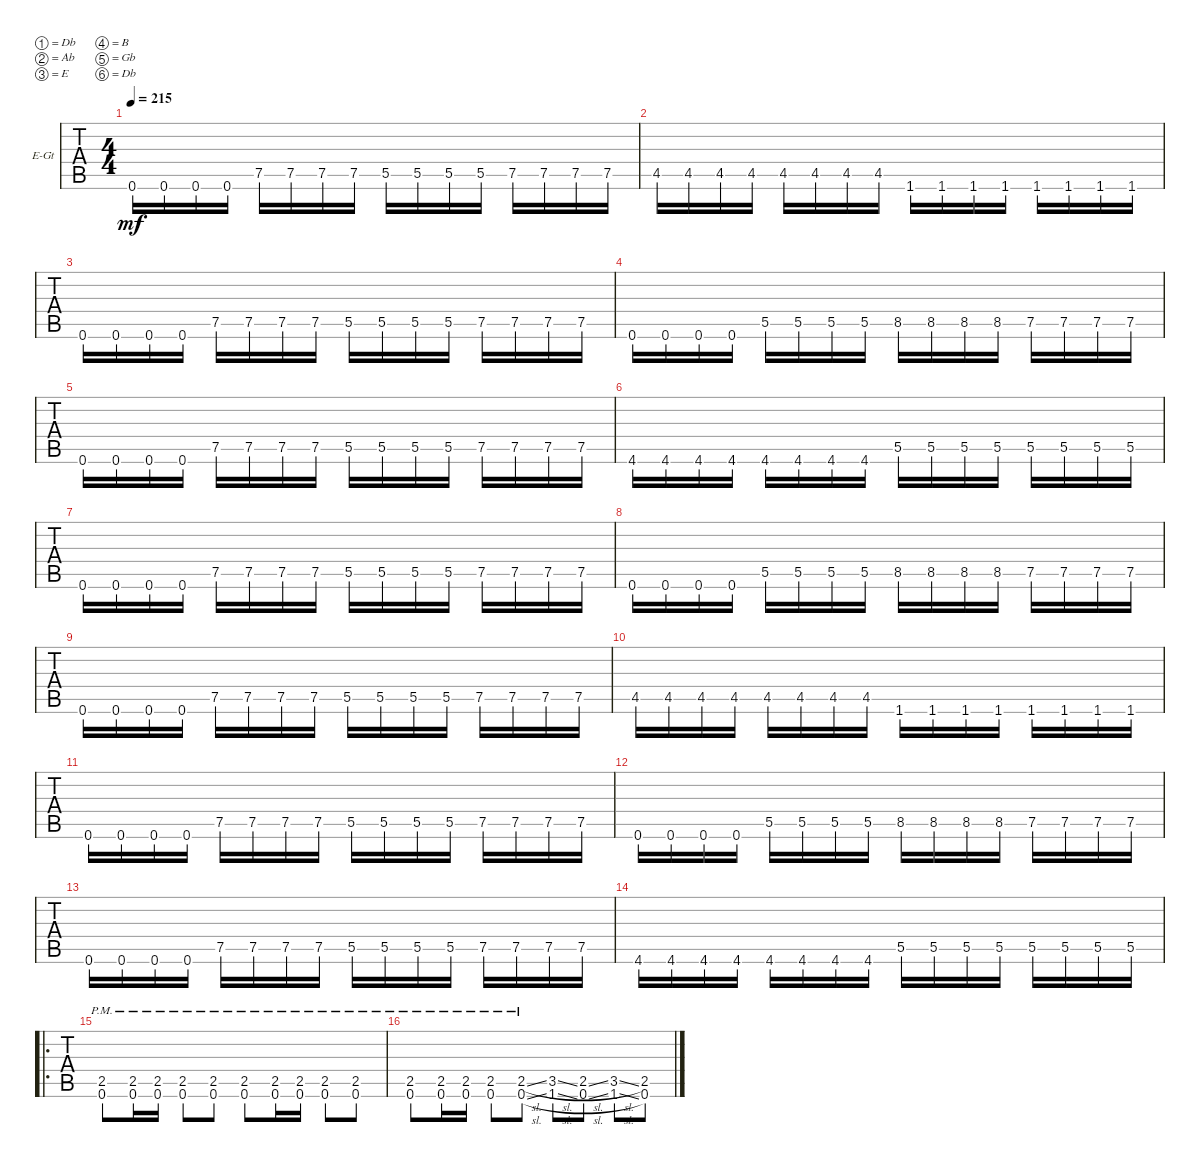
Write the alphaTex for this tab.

\defaultSystemsLayout 4
\bracketExtendMode groupsimilarinstruments
\firstSystemTrackNameOrientation horizontal
\otherSystemsTrackNameOrientation horizontal
\track ("John Gallagher" "E-Gt") {instrument distortionguitar}
\staff {tabs}
\tuning (Db4 Ab3 E3 B2 Gb2 Db2)
\ts (4 4)
\tempo 215
\clef g2
\ks c
0.6.16{dy mf} 0.6.16 0.6.16 0.6.16 7.5.16 7.5.16 7.5.16 7.5.16 5.5.16 5.5.16 5.5.16 5.5.16 7.5.16 7.5.16 7.5.16 7.5.16 |
4.5.16 4.5.16 4.5.16 4.5.16 4.5.16 4.5.16 4.5.16 4.5.16 1.6.16 1.6.16 1.6.16 1.6.16 1.6.16 1.6.16 1.6.16 1.6.16 |
0.6.16 0.6.16 0.6.16 0.6.16 7.5.16 7.5.16 7.5.16 7.5.16 5.5.16 5.5.16 5.5.16 5.5.16 7.5.16 7.5.16 7.5.16 7.5.16 |
0.6.16 0.6.16 0.6.16 0.6.16 5.5.16 5.5.16 5.5.16 5.5.16 8.5.16 8.5.16 8.5.16 8.5.16 7.5.16 7.5.16 7.5.16 7.5.16 |
0.6.16 0.6.16 0.6.16 0.6.16 7.5.16 7.5.16 7.5.16 7.5.16 5.5.16 5.5.16 5.5.16 5.5.16 7.5.16 7.5.16 7.5.16 7.5.16 |
4.6.16 4.6.16 4.6.16 4.6.16 4.6.16 4.6.16 4.6.16 4.6.16 5.5.16 5.5.16 5.5.16 5.5.16 5.5.16 5.5.16 5.5.16 5.5.16 |
0.6.16 0.6.16 0.6.16 0.6.16 7.5.16 7.5.16 7.5.16 7.5.16 5.5.16 5.5.16 5.5.16 5.5.16 7.5.16 7.5.16 7.5.16 7.5.16 |
0.6.16 0.6.16 0.6.16 0.6.16 5.5.16 5.5.16 5.5.16 5.5.16 8.5.16 8.5.16 8.5.16 8.5.16 7.5.16 7.5.16 7.5.16 7.5.16 |
0.6.16 0.6.16 0.6.16 0.6.16 7.5.16 7.5.16 7.5.16 7.5.16 5.5.16 5.5.16 5.5.16 5.5.16 7.5.16 7.5.16 7.5.16 7.5.16 |
4.5.16 4.5.16 4.5.16 4.5.16 4.5.16 4.5.16 4.5.16 4.5.16 1.6.16 1.6.16 1.6.16 1.6.16 1.6.16 1.6.16 1.6.16 1.6.16 |
0.6.16 0.6.16 0.6.16 0.6.16 7.5.16 7.5.16 7.5.16 7.5.16 5.5.16 5.5.16 5.5.16 5.5.16 7.5.16 7.5.16 7.5.16 7.5.16 |
0.6.16 0.6.16 0.6.16 0.6.16 5.5.16 5.5.16 5.5.16 5.5.16 8.5.16 8.5.16 8.5.16 8.5.16 7.5.16 7.5.16 7.5.16 7.5.16 |
0.6.16 0.6.16 0.6.16 0.6.16 7.5.16 7.5.16 7.5.16 7.5.16 5.5.16 5.5.16 5.5.16 5.5.16 7.5.16 7.5.16 7.5.16 7.5.16 |
4.6.16 4.6.16 4.6.16 4.6.16 4.6.16 4.6.16 4.6.16 4.6.16 5.5.16 5.5.16 5.5.16 5.5.16 5.5.16 5.5.16 5.5.16 5.5.16 |
\ro
(0.6{pm} 2.5{pm}).8 (0.6{pm} 2.5{pm}).16 (0.6{pm} 2.5{pm}).16 (0.6{pm} 2.5{pm}).8 (0.6{pm} 2.5{pm}).8 (0.6{pm} 2.5{pm}).8 (0.6{pm} 2.5{pm}).16 (0.6{pm} 2.5{pm}).16 (0.6{pm} 2.5{pm}).8 (0.6{pm} 2.5{pm}).8 |
(0.6{pm} 2.5{pm}).8 (0.6{pm} 2.5{pm}).16 (0.6{pm} 2.5{pm}).16 (0.6{pm} 2.5{pm}).8 (0.6{sl pm} 2.5{sl pm}).8 (1.6{sl} 3.5{sl}).8 (0.6{sl} 2.5{sl}).8 (1.6{sl} 3.5{sl}).8 (0.6 2.5).8
